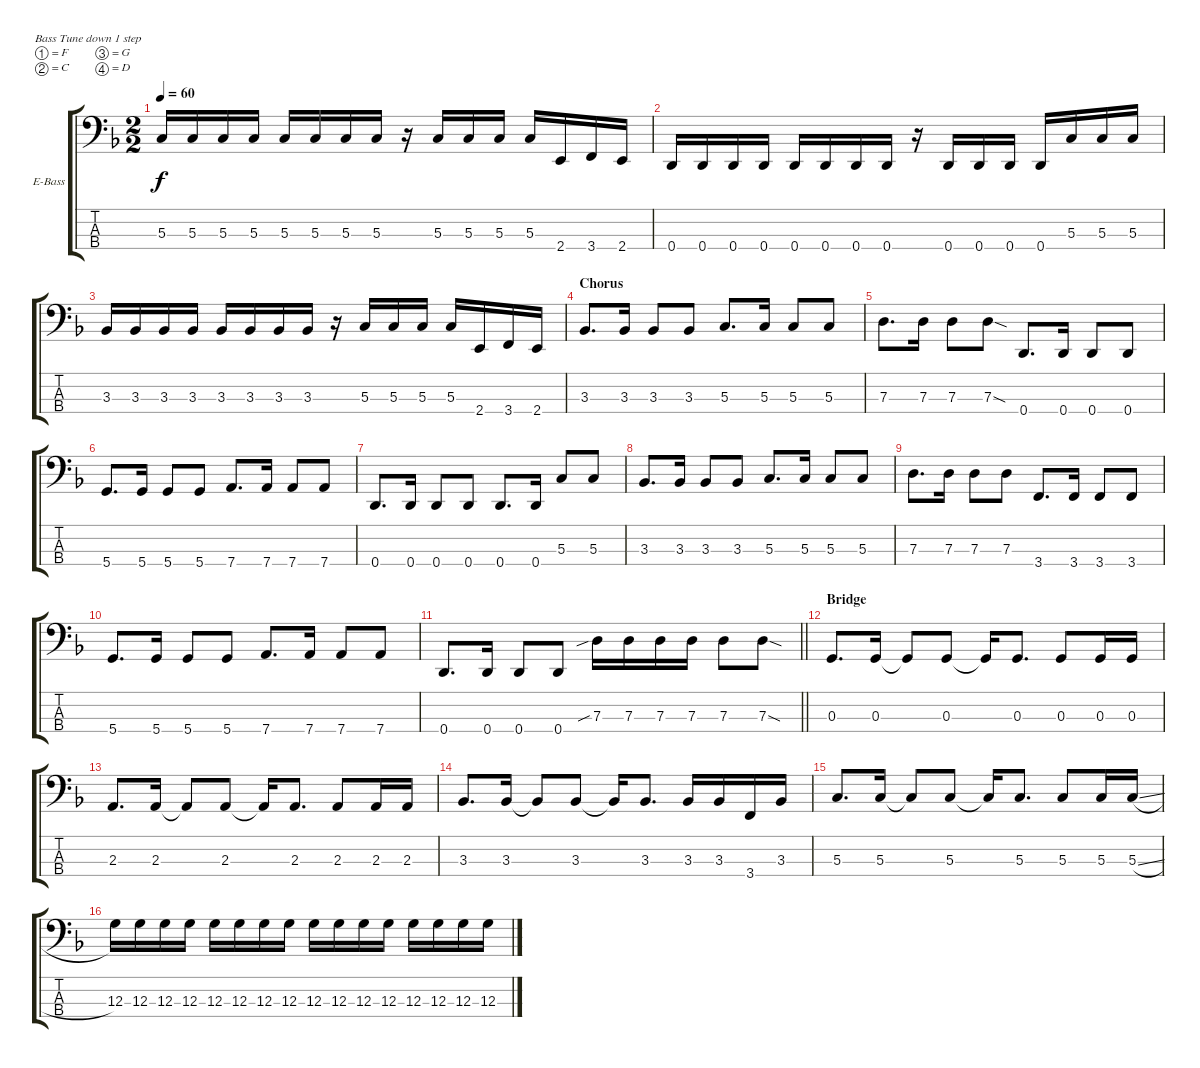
\bracketExtendMode groupsimilarinstruments
\firstSystemTrackNameOrientation horizontal
\otherSystemsTrackNameOrientation horizontal
\track ("Electric Bass" "E-Bass") {instrument electricbassfinger}
\staff {score tabs}
\tuning (F2 C2 G1 D1)
\ts (2 2)
\tempo 60
\clef f4
\ks dminor
5.3.16{dy f} 5.3.16 5.3.16 5.3.16 5.3.16 5.3.16 5.3.16 5.3.16 r.16 5.3.16 5.3.16 5.3.16 5.3.16 2.4.16 3.4.16 2.4.16 |
0.4.16 0.4.16 0.4.16 0.4.16 0.4.16 0.4.16 0.4.16 0.4.16 r.16 0.4.16 0.4.16 0.4.16 0.4.16 5.3.16 5.3.16 5.3.16 |
3.3.16 3.3.16 3.3.16 3.3.16 3.3.16 3.3.16 3.3.16 3.3.16 r.16 5.3.16 5.3.16 5.3.16 5.3.16 2.4.16 3.4.16 2.4.16 |
\section ("" "Chorus")
3.3.8{d} 3.3.16 3.3.8 3.3.8 5.3.8{d} 5.3.16 5.3.8 5.3.8 |
7.3.8{d} 7.3.16 7.3.8 7.3{sod}.8 0.4.8{d} 0.4.16 0.4.8 0.4.8 |
5.4.8{d} 5.4.16 5.4.8 5.4.8 7.4.8{d} 7.4.16 7.4.8 7.4.8 |
0.4.8{d} 0.4.16 0.4.8 0.4.8 0.4.8{d} 0.4.16 5.3.8 5.3.8 |
3.3.8{d} 3.3.16 3.3.8 3.3.8 5.3.8{d} 5.3.16 5.3.8 5.3.8 |
7.3.8{d} 7.3.16 7.3.8 7.3.8 3.4.8{d} 3.4.16 3.4.8 3.4.8 |
5.4.8{d} 5.4.16 5.4.8 5.4.8 7.4.8{d} 7.4.16 7.4.8 7.4.8 |
\barLineRight lightlight
0.4.8{d} 0.4.16 0.4.8 0.4.8 7.3{sib}.16 7.3.16 7.3.16 7.3.16 7.3.8 7.3{sod}.8 |
\section ("" "Bridge")
0.3.8{d} 0.3.16 0.3{t}.8 0.3.8 0.3{t}.16 0.3.8{d} 0.3.8 0.3.16 0.3.16 |
2.3.8{d} 2.3.16 2.3{t}.8 2.3.8 2.3{t}.16 2.3.8{d} 2.3.8 2.3.16 2.3.16 |
3.3.8{d} 3.3.16 3.3{t}.8 3.3.8 3.3{t}.16 3.3.8{d} 3.3.16 3.3.16 3.4.16 3.3.16 |
5.3.8{d} 5.3.16 5.3{t}.8 5.3.8 5.3{t}.16 5.3.8{d} 5.3.8 5.3.16 5.3{sl}.16 |
12.3.16 12.3.16 12.3.16 12.3.16 12.3.16 12.3.16 12.3.16 12.3.16 12.3.16 12.3.16 12.3.16 12.3.16 12.3.16 12.3.16 12.3.16 12.3.16
